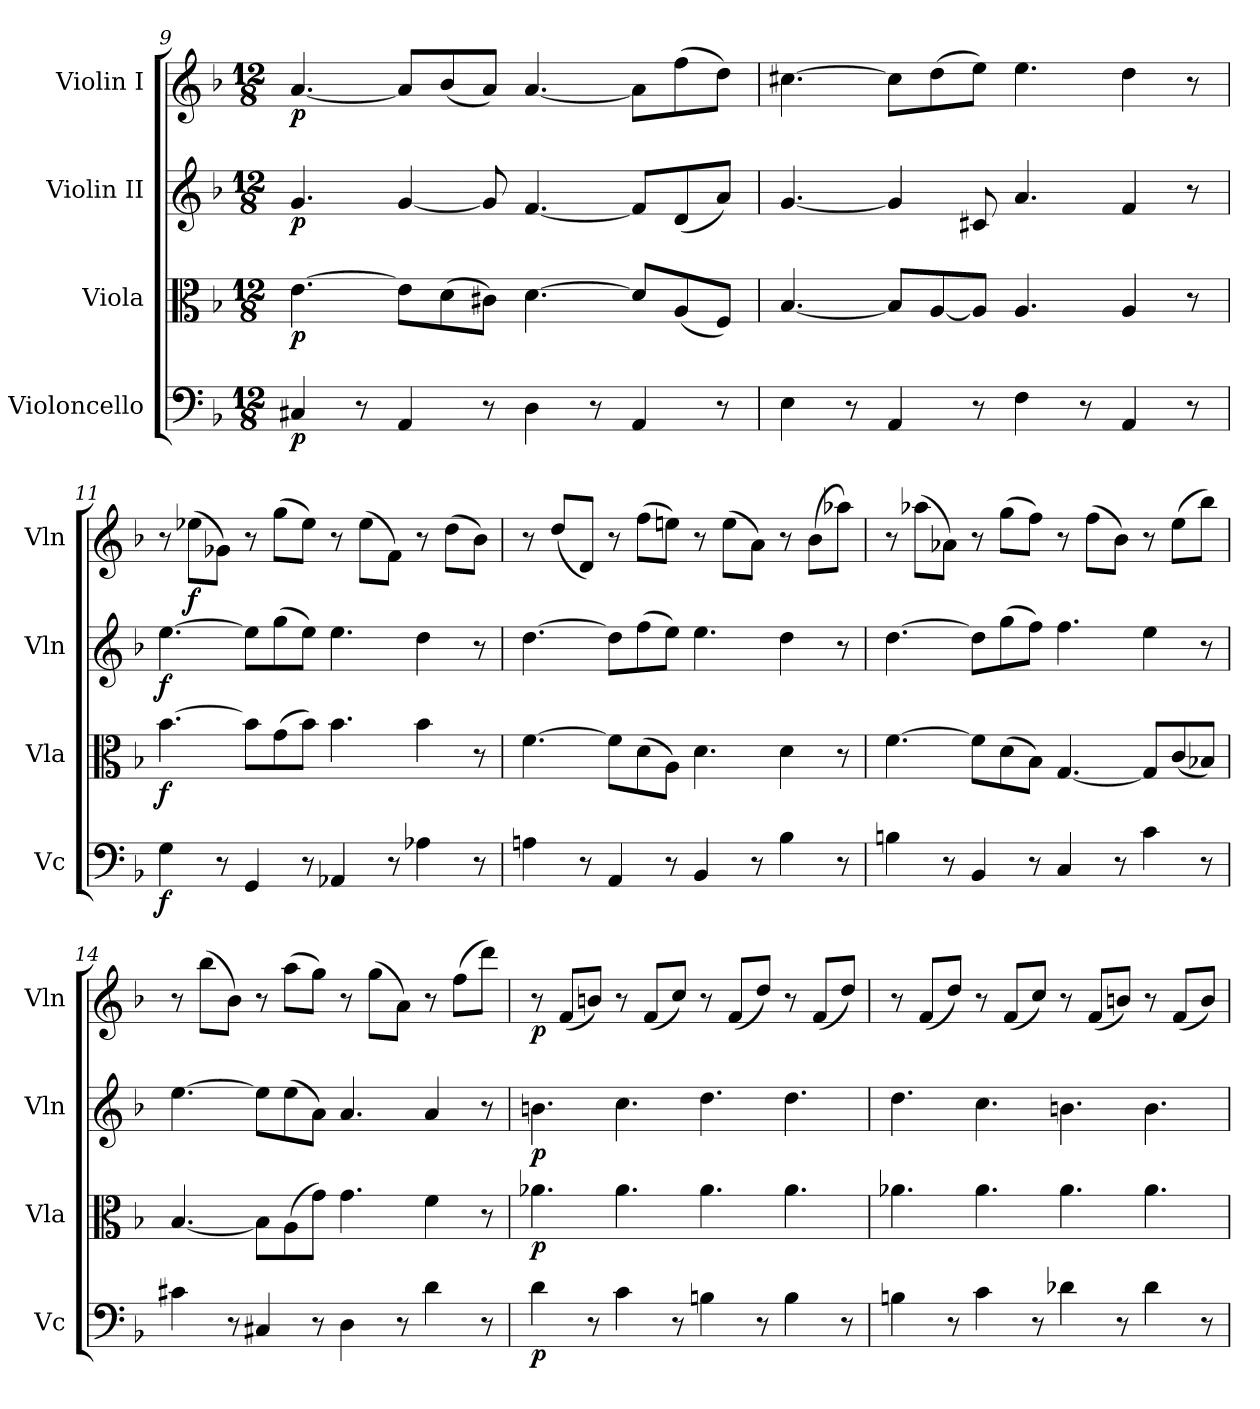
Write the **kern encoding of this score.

**kern	**dynam	**kern	**dynam	**kern	**dynam	**kern	**dynam
*part4	*part4	*part3	*part3	*part2	*part2	*part1	*part1
*staff4	*staff4	*staff3	*staff3	*staff2	*staff2	*staff1	*staff1
*I"Violoncello	*	*I"Viola	*	*I"Violin II	*	*I"Violin I	*
*I'Vc	*	*I'Vla	*	*I'Vln	*	*I'Vln	*
!!LO:PB:g=z
*clefF4	*	*clefC3	*	*clefG2	*	*clefG2	*
*k[b-]	*	*k[b-]	*	*k[b-]	*	*k[b-]	*
*M12/8	*	*M12/8	*	*M12/8	*	*M12/8	*
=9	=9	=9	=9	=9	=9	=9	=9
!	!LO:DY:b	!	!LO:DY:b	!	!LO:DY:b	!	!LO:DY:b
4C#X/	p	[4.e\	p	4.g/	p	[4.a/	p
8r	.	.	.	.	.	.	.
4AA/	.	8e\L]	.	[4g/	.	8a/L]	.
.	.	(8d\	.	.	.	(8b-/	.
8r	.	8c#X\J)	.	8g/]	.	8a/J)	.
4D\	.	[4.d\	.	[4.f/	.	[4.a/	.
8r	.	.	.	.	.	.	.
4AA/	.	8d/L]	.	8f/L]	.	8a\L]	.
.	.	(8A/	.	(8d/	.	(8ff\	.
8r	.	8F/J)	.	8a/J)	.	8dd\J)	.
=10	=10	=10	=10	=10	=10	=10	=10
4E\	.	[4.B-/	.	[4.g/	.	[4.cc#X\	.
8r	.	.	.	.	.	.	.
4AA/	.	8B-/L]	.	4g/]	.	8cc#\L]	.
.	.	[8A/	.	.	.	(8dd\	.
8r	.	8A/J]	.	8c#X/	.	8ee\J)	.
4F\	.	4.A/	.	4.a/	.	4.ee\	.
8r	.	.	.	.	.	.	.
4AA/	.	4A/	.	4f/	.	4dd\	.
8r	.	8r	.	8r	.	8r	.
=11	=11	=11	=11	=11	=11	=11	=11
!	!LO:DY:b	!	!LO:DY:b	!	!LO:DY:b	!	!
4G\	f	[4.b-\	f	[4.ee\	f	8r	.
!	!	!	!	!	!	!	!LO:DY:b
.	.	.	.	.	.	(8ee-X\L	f
8r	.	.	.	.	.	8g-X\J)	.
4GG/	.	8b-\L]	.	8ee\L]	.	8r	.
.	.	(8g\	.	(8gg\	.	(8gg\L	.
8r	.	8b-\J)	.	8ee\J)	.	8ee-\J)	.
4AA-X/	.	4.b-\	.	4.ee\	.	8r	.
.	.	.	.	.	.	(8ee-\L	.
8r	.	.	.	.	.	8f\J)	.
4A-X\	.	4b-\	.	4dd\	.	8r	.
.	.	.	.	.	.	(8dd\L	.
8r	.	8r	.	8r	.	8b-\J)	.
!!LO:LB:g=z
=12	=12	=12	=12	=12	=12	=12	=12
4An\	.	[4.f\	.	[4.dd\	.	8r	.
.	.	.	.	.	.	(8dd/L	.
8r	.	.	.	.	.	8d/J)	.
4AA/	.	8f\L]	.	8dd\L]	.	8r	.
.	.	(8d\	.	(8ff\	.	(8ff\L	.
8r	.	8A\J)	.	8ee\J)	.	8een\J)	.
4BB-/	.	4.d\	.	4.ee\	.	8r	.
.	.	.	.	.	.	(8ee\L	.
8r	.	.	.	.	.	8a\J)	.
4B-\	.	4d\	.	4dd\	.	8r	.
.	.	.	.	.	.	(8b-\L	.
8r	.	8r	.	8r	.	8aa-X\J)	.
=13	=13	=13	=13	=13	=13	=13	=13
4Bn\	.	[4.f\	.	[4.dd\	.	8r	.
.	.	.	.	.	.	(8aa-X\L	.
8r	.	.	.	.	.	8a-X\J)	.
4BB-/	.	8f\L]	.	8dd\L]	.	8r	.
.	.	(8d\	.	(8gg\	.	(8gg\L	.
8r	.	8B-\J)	.	8ff\J)	.	8ff\J)	.
4C/	.	[4.G/	.	4.ff\	.	8r	.
.	.	.	.	.	.	(8ff\L	.
8r	.	.	.	.	.	8b-\J)	.
4c\	.	8G/L]	.	4ee\	.	8r	.
.	.	(8c/	.	.	.	(8ee\L	.
8r	.	8B-X/J)	.	8r	.	8bb-\J)	.
=14	=14	=14	=14	=14	=14	=14	=14
4c#X\	.	[4.B-/	.	[4.ee\	.	8r	.
.	.	.	.	.	.	(8bb-\L	.
8r	.	.	.	.	.	8b-\J)	.
4C#X/	.	8B-\L]	.	8ee\L]	.	8r	.
.	.	(8A\	.	(8ee\	.	(8aa\L	.
8r	.	8g\J)	.	8a\J)	.	8gg\J)	.
4D\	.	4.g\	.	4.a/	.	8r	.
.	.	.	.	.	.	(8gg\L	.
8r	.	.	.	.	.	8a\J)	.
4d\	.	4f\	.	4a/	.	8r	.
.	.	.	.	.	.	(8ff\L	.
8r	.	8r	.	8r	.	8ddd\J)	.
!!LO:LB:g=z
=15	=15	=15	=15	=15	=15	=15	=15
!	!LO:DY:b	!	!LO:DY:b	!	!LO:DY:b	!	!LO:DY:b
4d\	p	4.a-X\	p	4.bn\	p	8r	p
.	.	.	.	.	.	(8f/L	.
8r	.	.	.	.	.	8bn/J)	.
4c\	.	4.a-\	.	4.cc\	.	8r	.
.	.	.	.	.	.	(8f/L	.
8r	.	.	.	.	.	8cc/J)	.
4Bn\	.	4.a-\	.	4.dd\	.	8r	.
.	.	.	.	.	.	(8f/L	.
8r	.	.	.	.	.	8dd/J)	.
4B\	.	4.a-\	.	4.dd\	.	8r	.
.	.	.	.	.	.	(8f/L	.
8r	.	.	.	.	.	8dd/J)	.
=16	=16	=16	=16	=16	=16	=16	=16
4Bn\	.	4.a-X\	.	4.dd\	.	8r	.
.	.	.	.	.	.	(8f/L	.
8r	.	.	.	.	.	8dd/J)	.
4c\	.	4.a-\	.	4.cc\	.	8r	.
.	.	.	.	.	.	(8f/L	.
8r	.	.	.	.	.	8cc/J)	.
4d-X\	.	4.a-\	.	4.bn\	.	8r	.
.	.	.	.	.	.	(8f/L	.
8r	.	.	.	.	.	8bn/J)	.
4d-\	.	4.a-\	.	4.b\	.	8r	.
.	.	.	.	.	.	(8f/L	.
8r	.	.	.	.	.	8b/J)	.
=	=	=	=	=	=	=	=
*-	*-	*-	*-	*-	*-	*-	*-
